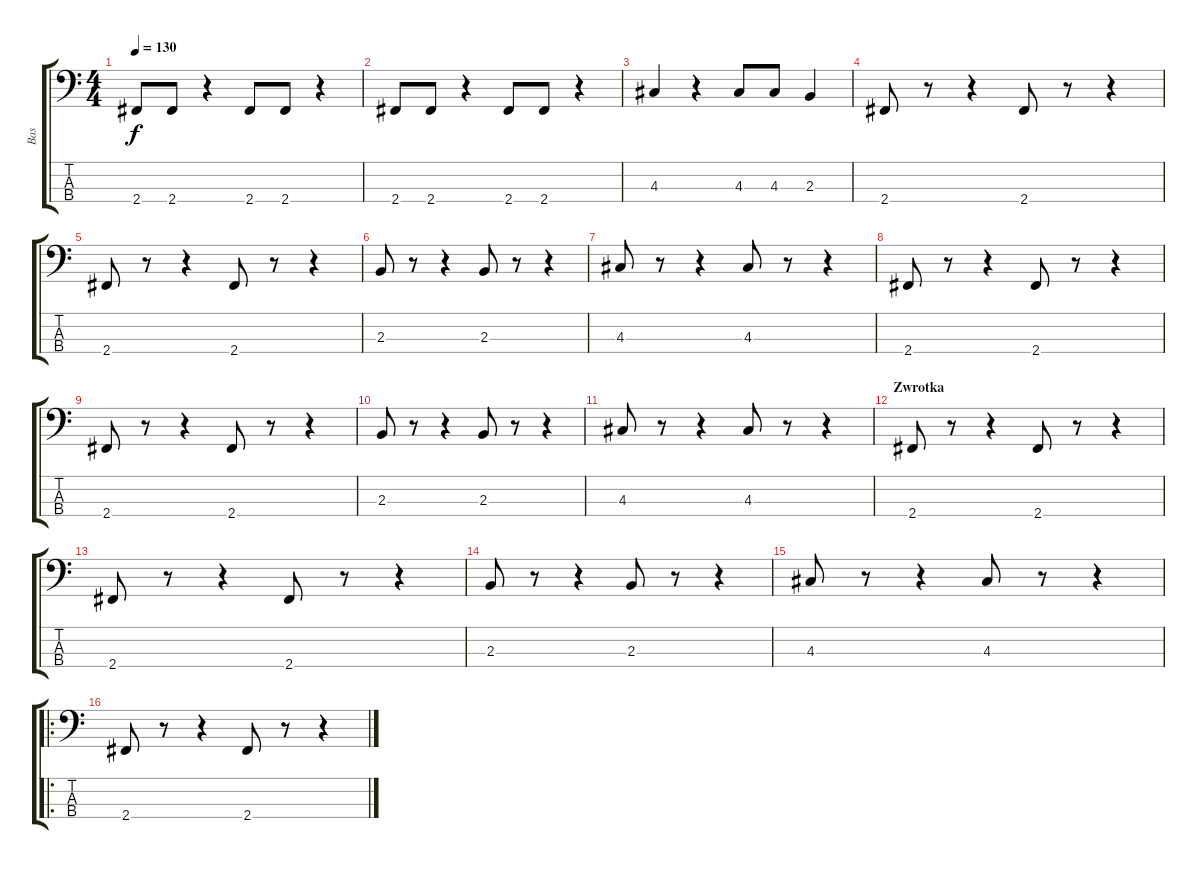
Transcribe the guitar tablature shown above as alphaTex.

\track ("Bas" "Bas") {instrument electricbassfinger}
\staff {score tabs}
\tuning (G2 D2 A1 E1) {hide}
\ts (4 4)
\tempo 130
\clef f4
\ks c
2.4.8{dy f} 2.4.8 r.4 2.4.8 2.4.8 r.4 |
2.4.8 2.4.8 r.4 2.4.8 2.4.8 r.4 |
4.3.4 r.4 4.3.8 4.3.8 2.3.4 |
2.4.8 r.8 r.4 2.4.8 r.8 r.4 |
2.4.8 r.8 r.4 2.4.8 r.8 r.4 |
2.3.8 r.8 r.4 2.3.8 r.8 r.4 |
4.3.8 r.8 r.4 4.3.8 r.8 r.4 |
2.4.8 r.8 r.4 2.4.8 r.8 r.4 |
2.4.8 r.8 r.4 2.4.8 r.8 r.4 |
2.3.8 r.8 r.4 2.3.8 r.8 r.4 |
4.3.8 r.8 r.4 4.3.8 r.8 r.4 |
\section ("" "Zwrotka")
2.4.8 r.8 r.4 2.4.8 r.8 r.4 |
2.4.8 r.8 r.4 2.4.8 r.8 r.4 |
2.3.8 r.8 r.4 2.3.8 r.8 r.4 |
4.3.8 r.8 r.4 4.3.8 r.8 r.4 |
\ro
2.4.8 r.8 r.4 2.4.8 r.8 r.4
